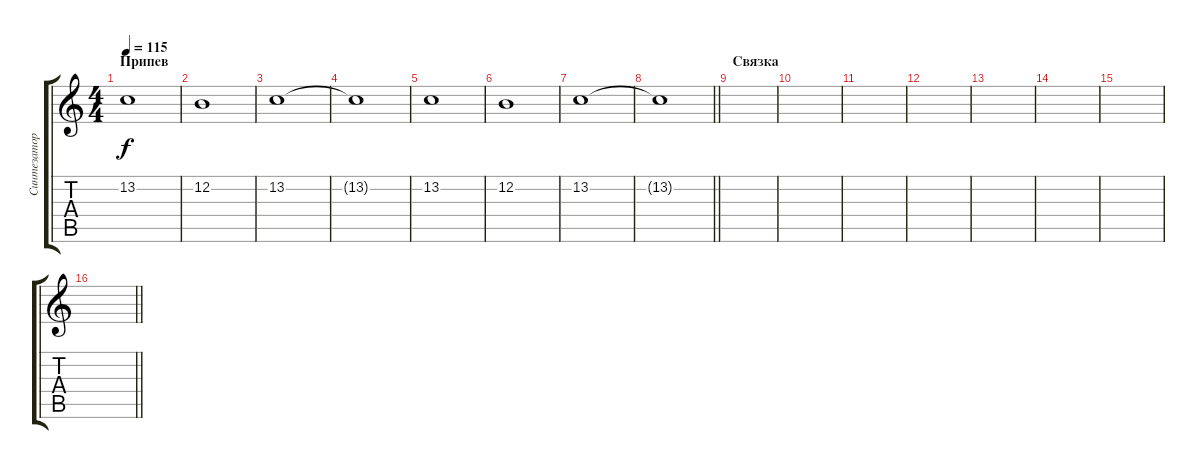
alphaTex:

\track ("Синтезатор" "Синтезатор") {instrument stringensemble1}
\staff {score tabs}
\tuning (E4 B3 G3 D3 A2 E2) {hide}
\ts (4 4)
\section ("" "Припев")
\tempo 115
\clef g2
\ks c
13.2.1{dy f} |
12.2.1 |
13.2.1 |
13.2{t}.1 |
13.2.1 |
12.2.1 |
13.2.1 |
\barLineRight lightlight
13.2{t}.1 |
\section ("" "Связка")
|
|
|
|
|
|
|
\barLineRight lightlight
